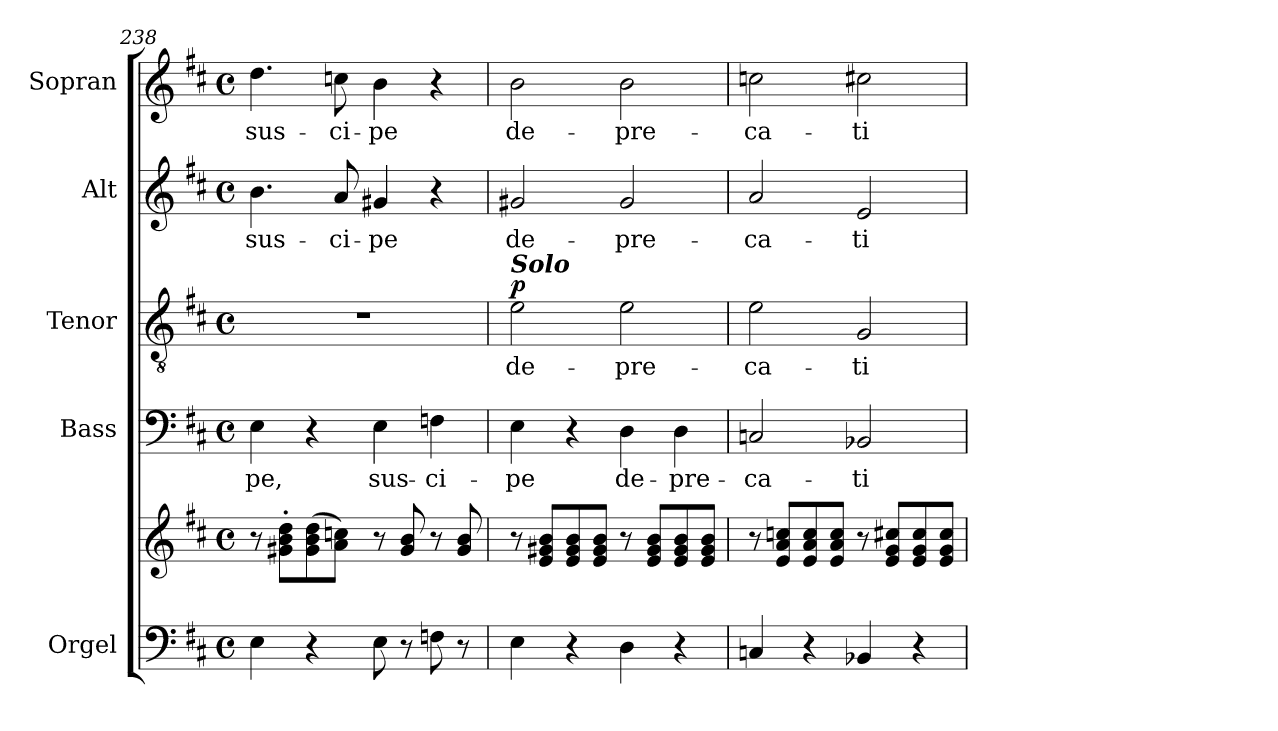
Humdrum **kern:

**kern	**kern	**kern	**text	**kern	**text	**dynam	**kern	**text	**kern	**text
*part5	*part5	*part4	*part4	*part3	*part3	*part3	*part2	*part2	*part1	*part1
*staff6	*staff5	*staff4	*staff4	*staff3	*staff3	*staff3	*staff2	*staff2	*staff1	*staff1
*I"Orgel	*	*I"Bass	*	*I"Tenor	*	*	*I"Alt	*	*I"Sopran	*
*I'Org.	*	*I'B.	*	*I'T.	*	*	*I'A.	*	*I'S.	*
*clefF4	*clefG2	*clefF4	*	*clefGv2	*	*	*clefG2	*	*clefG2	*
*k[f#c#]	*k[f#c#]	*k[f#c#]	*	*k[f#c#]	*	*	*k[f#c#]	*	*k[f#c#]	*
*D:	*D:	*D:	*	*D:	*	*	*D:	*	*D:	*
*M4/4	*M4/4	*M4/4	*	*M4/4	*	*	*M4/4	*	*M4/4	*
*met(c)	*met(c)	*met(c)	*	*met(c)	*	*	*met(c)	*	*met(c)	*
=238	=238	=238	=238	=238	=238	=238	=238	=238	=238	=238
!	!	!	!LO:LY:b	!	!	!	!	!LO:LY:b	!	!LO:LY:b
4E\	8r	4E\	-pe,	1r	.	.	4.b\	sus-	4.dd\	sus-
.	8g#X\'> 8b\'> 8dd\'>L	.	.	.	.	.	.	.	.	.
4r	(>8g#\ 8b\ 8dd\	4r	.	.	.	.	.	.	.	.
!	!	!	!	!	!	!	!	!LO:LY:b	!	!LO:LY:b
.	8a\ 8ccn\J)	.	.	.	.	.	8a/	-ci-	8ccn\	-ci-
!	!	!	!LO:LY:b	!	!	!	!	!LO:LY:b	!	!LO:LY:b
8E\	8r	4E\	sus-	.	.	.	4g#X/	-pe	4b\	-pe
8r	8g#/ 8b/	.	.	.	.	.	.	.	.	.
!	!	!	!LO:LY:b	!	!	!	!	!	!	!
8Fn\	8r	4Fn\	-ci-	.	.	.	4r	.	4r	.
8r	8g#/ 8b/	.	.	.	.	.	.	.	.	.
=239	=239	=239	=239	=239	=239	=239	=239	=239	=239	=239
!	!	!	!	!LO:TX:a:Bi:t=Solo	!	!	!	!	!	!
!	!	!	!LO:LY:b	!	!LO:LY:b	!LO:DY:a	!	!LO:LY:b	!	!LO:LY:b
4E\	8r	4E\	-pe	2e\	de-	p	2g#X/	de-	2b\	de-
.	8e/ 8g#X/ 8b/L	.	.	.	.	.	.	.	.	.
4r	8e/ 8g#/ 8b/	4r	.	.	.	.	.	.	.	.
.	8e/ 8g#/ 8b/J	.	.	.	.	.	.	.	.	.
!	!	!	!LO:LY:b	!	!LO:LY:b	!	!	!LO:LY:b	!	!LO:LY:b
4D\	8r	4D\	de-	2e\	-pre-	.	2g#/	-pre-	2b\	-pre-
.	8e/ 8g#/ 8b/L	.	.	.	.	.	.	.	.	.
!	!	!	!LO:LY:b	!	!	!	!	!	!	!
4r	8e/ 8g#/ 8b/	4D\	-pre-	.	.	.	.	.	.	.
.	8e/ 8g#/ 8b/J	.	.	.	.	.	.	.	.	.
=240	=240	=240	=240	=240	=240	=240	=240	=240	=240	=240
!	!	!	!LO:LY:b	!	!LO:LY:b	!	!	!LO:LY:b	!	!LO:LY:b
4Cn/	8r	2Cn/	-ca-	2e\	-ca-	.	2a/	-ca-	2ccn\	-ca-
.	8e/ 8a/ 8ccn/L	.	.	.	.	.	.	.	.	.
4r	8e/ 8a/ 8cc/	.	.	.	.	.	.	.	.	.
.	8e/ 8a/ 8cc/J	.	.	.	.	.	.	.	.	.
!	!	!	!LO:LY:b	!	!LO:LY:b	!	!	!LO:LY:b	!	!LO:LY:b
4BB-X/	8r	2BB-X/	-ti-	2G/	-ti-	.	2e/	-ti-	2cc#X\	-ti-
.	8e/ 8g/ 8cc#X/L	.	.	.	.	.	.	.	.	.
4r	8e/ 8g/ 8cc#/	.	.	.	.	.	.	.	.	.
.	8e/ 8g/ 8cc#/J	.	.	.	.	.	.	.	.	.
=	=	=	=	=	=	=	=	=	=	=
*-	*-	*-	*-	*-	*-	*-	*-	*-	*-	*-
